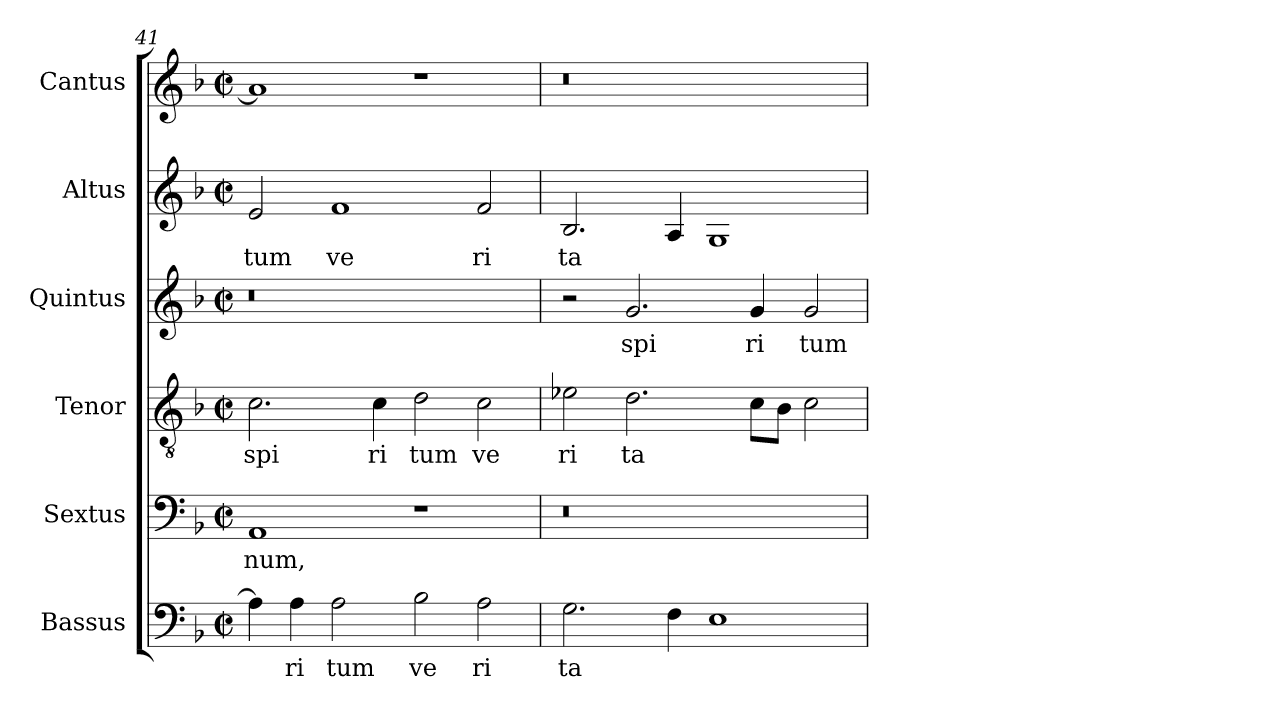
**kern	**text	**kern	**text	**kern	**text	**kern	**text	**kern	**text	**kern
*part6	*part6	*part5	*part5	*part4	*part4	*part3	*part3	*part2	*part2	*part1
*staff6	*staff6	*staff5	*staff5	*staff4	*staff4	*staff3	*staff3	*staff2	*staff2	*staff1
*I"Bassus	*	*I"Sextus	*	*I"Tenor	*	*I"Quintus	*	*I"Altus	*	*I"Cantus
*clefF4	*	*clefF4	*	*clefGv2	*	*clefG2	*	*clefG2	*	*clefG2
*k[b-]	*	*k[b-]	*	*k[b-]	*	*k[b-]	*	*k[b-]	*	*k[b-]
*F:	*	*F:	*	*F:	*	*F:	*	*F:	*	*F:
*M2/2	*	*M2/2	*	*M2/2	*	*M2/2	*	*M2/2	*	*M2/2
*met(c|)	*	*met(c|)	*	*met(c|)	*	*met(c|)	*	*met(c|)	*	*met(c|)
=41	=41	=41	=41	=41	=41	=41	=41	=41	=41	=41
!	!	!	!LO:LY:b:cj	!	!LO:LY:b:cj	!	!	!	!LO:LY:b:cj	!
4A\]	.	1AA	-num,	2.c\	spi	0r	.	2e/	tum	1a]
!	!LO:LY:b:cj	!	!	!	!	!	!	!	!	!
4A\	ri	.	.	.	.	.	.	.	.	.
!	!LO:LY:b:cj	!	!	!	!	!	!	!	!LO:LY:b:cj	!
2A\	tum	.	.	.	.	.	.	1f	ve	.
!	!	!	!	!	!LO:LY:b:cj	!	!	!	!	!
.	.	.	.	4c\	ri	.	.	.	.	.
!	!LO:LY:b:cj	!	!	!	!LO:LY:b:cj	!	!	!	!	!
2B-\	ve	1r	.	2d\	tum	.	.	.	.	1r
!	!LO:LY:b:cj	!	!	!	!LO:LY:b:cj	!	!	!	!LO:LY:b:cj	!
2A\	ri	.	.	2c\	ve	.	.	2f/	ri	.
=42	=42	=42	=42	=42	=42	=42	=42	=42	=42	=42
!	!LO:LY:b:cj	!	!	!	!LO:LY:b:cj	!	!	!	!LO:LY:b:cj	!
2.G\	ta	0r	.	2e-X\	ri	2r	.	2.B-/	ta	0r
!	!	!	!	!	!LO:LY:b:cj	!	!LO:LY:b:cj	!	!	!
.	.	.	.	2.d\	ta	2.g/	spi	.	.	.
4F\	.	.	.	.	.	.	.	4A/	.	.
1E	.	.	.	.	.	.	.	1G	.	.
!	!	!	!	!	!	!	!LO:LY:b:cj	!	!	!
.	.	.	.	8c\L	.	4g/	ri	.	.	.
.	.	.	.	8B-\J	.	.	.	.	.	.
!	!	!	!	!	!	!	!LO:LY:b:cj	!	!	!
.	.	.	.	2c\	.	2g/	tum	.	.	.
=	=	=	=	=	=	=	=	=	=	=
*-	*-	*-	*-	*-	*-	*-	*-	*-	*-	*-
